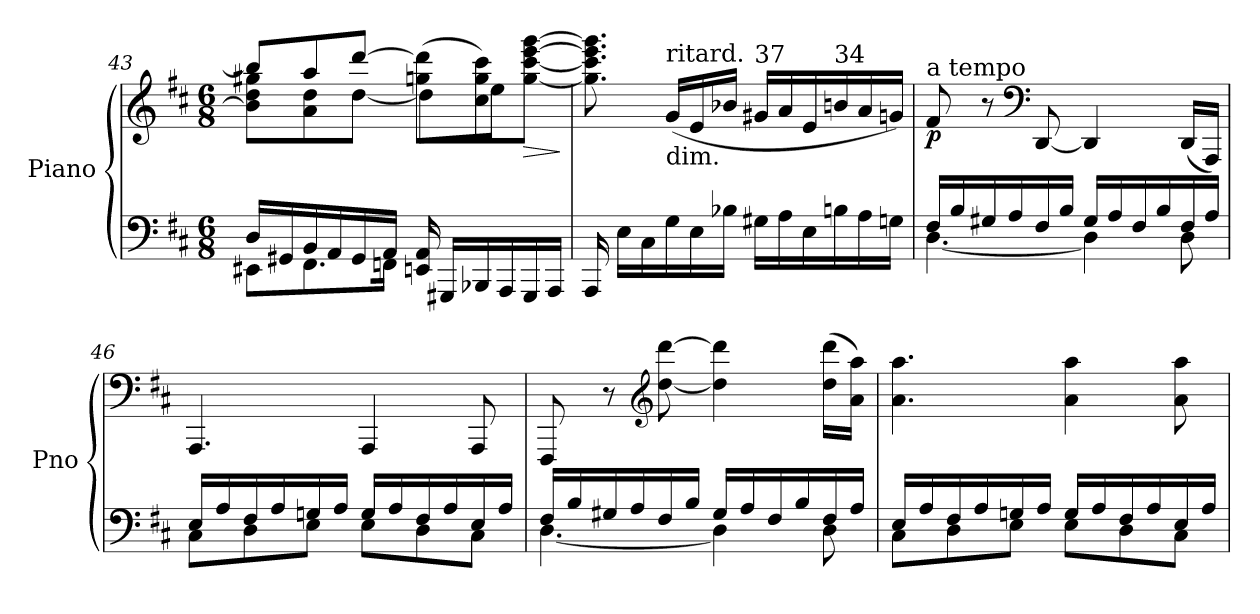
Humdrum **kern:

**kern	**kern	**dynam
*part1	*part1	*part1
*staff2	*staff1	*staff1/2
*I"Piano	*	*
*I'Pno	*	*
*clefF4	*clefG2	*
*k[f#c#]	*k[f#c#]	*
*D:	*D:	*
*M6/8	*M6/8	*
=43	=43	=43
*^	*^	*
16D/LL	8EE#X\L	8bb/L]	8b\] 8dd\ 8gg#X\L	.
16GG#X/	.	.	.	.
16BB/	8.FF#\	8aa/	8a\ 8dd\	.
16AA/	.	.	.	.
16GG#/	.	[8ddd/J	[8dd\J	.
16AA/JJ	16FFn\Jk	.	.	.
16EEn/ 16AA/	4.ryy	(8ggn\ 8ddd\]L	8dd\L]	.
16GGG#X/LL	.	.	.	.
16BBB-X/	.	8cc#\ 8gg\ 8ccc#\)	8ee\J	.
16AAA/	.	.	.	.
!	!	!	!	!LO:HP:b
16GGG#/	.	[8gg\ [8ccc#\ [8eee\ [8ggg\J	8ryy	>
16AAA/JJ	.	.	.	.
*v	*v	*	*	*
*	*v	*v	*
.	.	]
=44	=44	=44
16AAA/	8.gg\] 8.ccc#\] 8.eee\] 8.ggg\]	.
16E\LL	.	.
16C#\	.	.
!	!LO:TX:b:t=dim.	!
!	!LO:TX:a:t=ritard.	!
16G\	(16g/LL	.
16E\	16e/	.
16B-X\JJ	16b-X/JJ	.
!	!LO:TX:a:t=37	!
16G#X\LL	16g#X/LL	.
16A\	16a/	.
16E\	16e/	.
!	!LO:TX:a:t=34	!
16Bn\	16bn/	.
16A\	16a/	.
16Gn\JJ	16gn/JJ)	.
!!LO:LB:g=z
=45	=45	=45
*^	*	*
!	!	!LO:TX:a:t=a tempo	!
!	!	!	!LO:DY:b
16F#/LL	[4.D\	8f#/	p
16B/	.	.	.
16G#X/	.	8r	.
16A/	.	.	.
*	*	*clefF4	*
16F#/	.	[8DD/	.
16B/JJ	.	.	.
16G#/LL	4D\]	4DD/]	.
16A/	.	.	.
16F#/	.	.	.
16B/	.	.	.
16F#/	8D\	(16DD/LL	.
16A/JJ	.	16AAA/JJ)	.
=46	=46	=46	=46
16E/LL	8C#\L	4.AAA/	.
16A/	.	.	.
16F#/	8D\	.	.
16A/	.	.	.
16Gn/	8E\J	.	.
16A/JJ	.	.	.
16G/LL	8E\L	4AAA/	.
16A/	.	.	.
16F#/	8D\	.	.
16A/	.	.	.
16E/	8C#\J	8AAA/	.
16A/JJ	.	.	.
=47	=47	=47	=47
16F#/LL	[4.D\	8FFF#/	.
16B/	.	.	.
16G#X/	.	8r	.
16A/	.	.	.
*	*	*clefG2	*
16F#/	.	[8dd\ [8ddd\	.
16B/JJ	.	.	.
16G#/LL	4D\]	4dd\] 4ddd\]	.
16A/	.	.	.
16F#/	.	.	.
16B/	.	.	.
16F#/	8D\	(16dd\ 16ddd\LL	.
16A/JJ	.	16a\ 16aa\JJ)	.
!!LO:LB:g=z
=48	=48	=48	=48
16E/LL	8C#\L	4.a\ 4.aa\	.
16A/	.	.	.
16F#/	8D\	.	.
16A/	.	.	.
16Gn/	8E\J	.	.
16A/JJ	.	.	.
16G/LL	8E\L	4a\ 4aa\	.
16A/	.	.	.
16F#/	8D\	.	.
16A/	.	.	.
16E/	8C#\J	8a\ 8aa\	.
16A/JJ	.	.	.
*v	*v	*	*
=	=	=
*-	*-	*-
